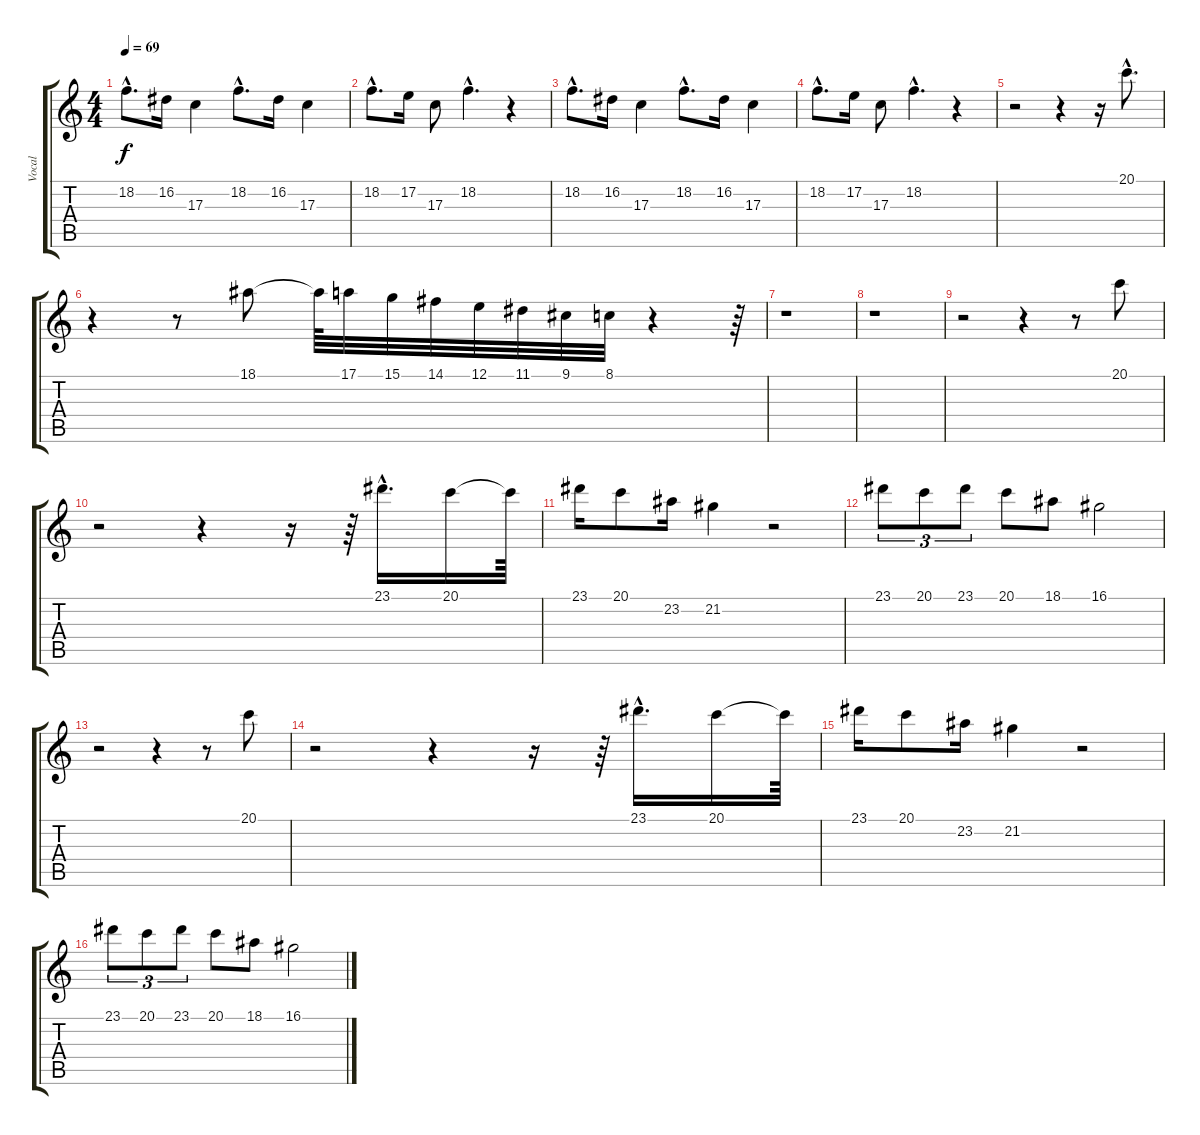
\track ("Vocal" "Vocal") {instrument tenorsax}
\staff {score tabs}
\tuning (E4 B3 G3 D3 A2 E2) {hide}
\ts (4 4)
\tempo 69
\clef g2
\ks c
18.2{hac}.8{d dy f} 16.2.16 17.3.4 18.2{hac}.8{d} 16.2.16 17.3.4 |
18.2{hac}.8{d} 17.2.16 17.3.8 18.2{hac}.4{d} r.4 |
18.2{hac}.8{d} 16.2.16 17.3.4 18.2{hac}.8{d} 16.2.16 17.3.4 |
18.2{hac}.8{d} 17.2.16 17.3.8 18.2{hac}.4{d} r.4 |
r.2 r.4 r.16 20.1{hac}.8{d} |
r.4 r.8 18.1.8 18.1{t}.64 17.1.32 15.1.32 14.1.32 12.1.32 11.1.32 9.1.32 8.1.32 r.4 r.64 |
r.1 |
r.1 |
r.2 r.4 r.8 20.1.8 |
r.2 r.4 r.16 r.64 23.1{hac}.16{d} 20.1.16 20.1{t}.64 |
23.1.16 20.1.8 23.2.16 21.2.4 r.2 |
23.1.8{tu (3 2)} 20.1.8{tu (3 2)} 23.1.8{tu (3 2)} 20.1.8 18.1.8 16.1.2 |
r.2 r.4 r.8 20.1.8 |
r.2 r.4 r.16 r.64 23.1{hac}.16{d} 20.1.16 20.1{t}.64 |
23.1.16 20.1.8 23.2.16 21.2.4 r.2 |
23.1.8{tu (3 2)} 20.1.8{tu (3 2)} 23.1.8{tu (3 2)} 20.1.8 18.1.8 16.1.2
